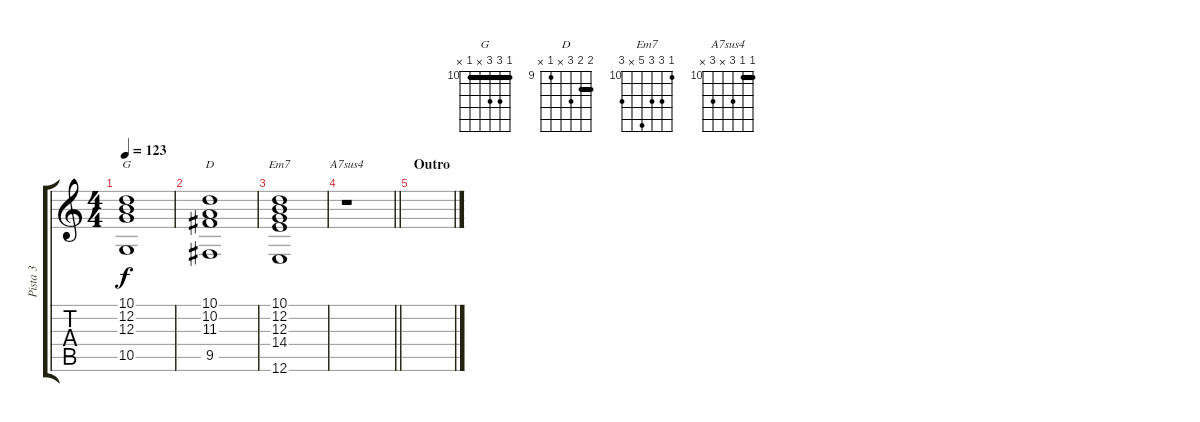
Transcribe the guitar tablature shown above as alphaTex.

\track ("Pista 3" "Pista 3") {instrument choiraahs}
\staff {score tabs}
\tuning (E4 B3 G3 D3 A2 E2) {hide}
\chord ("G" 10 12 12 x 10 x) {firstfret 10 barre 10}
\chord ("D" 10 10 11 x 9 x) {firstfret 9 barre 10}
\chord ("Em7" 10 12 12 14 x 12) {firstfret 10}
\chord ("A7sus4" 10 10 12 x 12 x) {firstfret 10 barre 10}
\ts (4 4)
\tempo 123
\clef g2
\ks c
(10.1 12.2 12.3 10.5).1{ch "G" dy f} |
(10.1 10.2 11.3 9.5).1{ch "D"} |
(10.1 12.2 12.3 14.4 12.6).1{ch "Em7"} |
\barLineRight lightlight
r.1{ch "A7sus4"} |
\section ("" "Outro")
